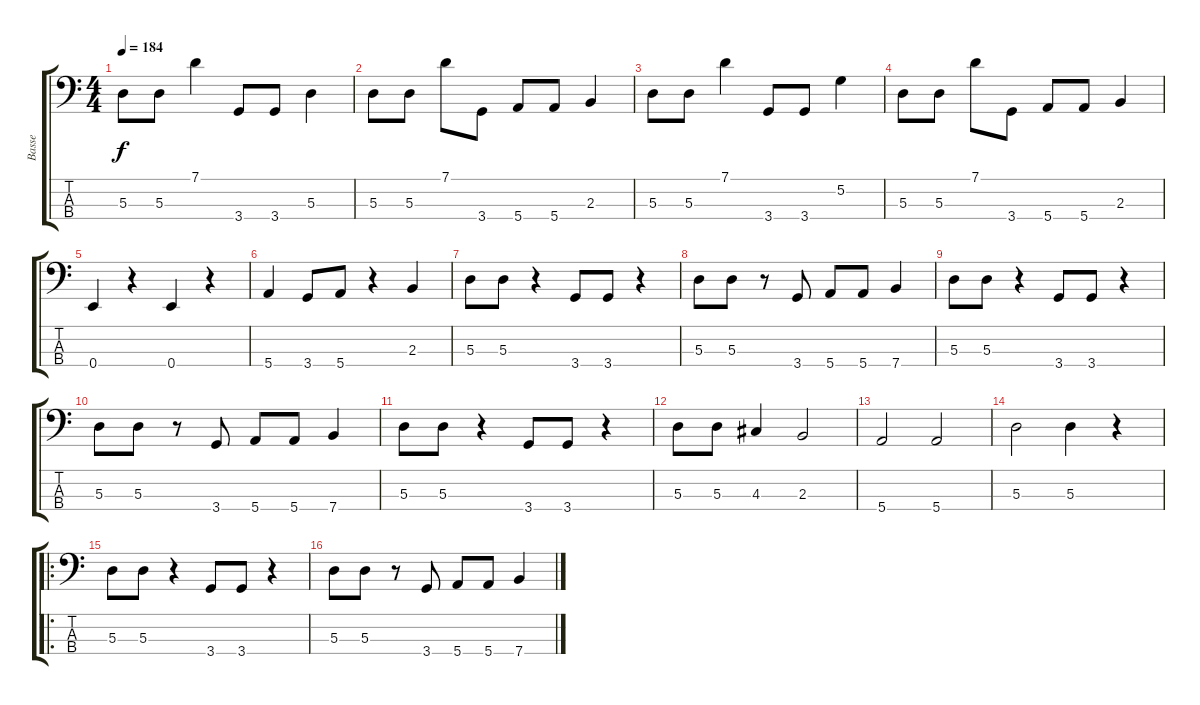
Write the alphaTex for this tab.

\track ("Basse" "Basse") {instrument electricbassfinger}
\staff {score tabs}
\tuning (G2 D2 A1 E1) {hide}
\ts (4 4)
\tempo 184
\clef f4
\ks c
5.3.8{dy f} 5.3.8 7.1.4 3.4.8 3.4.8 5.3.4 |
5.3.8 5.3.8 7.1.8 3.4.8 5.4.8 5.4.8 2.3.4 |
5.3.8 5.3.8 7.1.4 3.4.8 3.4.8 5.2.4 |
5.3.8 5.3.8 7.1.8 3.4.8 5.4.8 5.4.8 2.3.4 |
0.4.4 r.4 0.4.4 r.4 |
5.4.4 3.4.8 5.4.8 r.4 2.3.4 |
5.3.8 5.3.8 r.4 3.4.8 3.4.8 r.4 |
5.3.8 5.3.8 r.8 3.4.8 5.4.8 5.4.8 7.4.4 |
5.3.8 5.3.8 r.4 3.4.8 3.4.8 r.4 |
5.3.8 5.3.8 r.8 3.4.8 5.4.8 5.4.8 7.4.4 |
5.3.8 5.3.8 r.4 3.4.8 3.4.8 r.4 |
5.3.8 5.3.8 4.3.4 2.3.2 |
5.4.2 5.4.2 |
5.3.2 5.3.4 r.4 |
\ro
5.3.8 5.3.8 r.4 3.4.8 3.4.8 r.4 |
5.3.8 5.3.8 r.8 3.4.8 5.4.8 5.4.8 7.4.4
